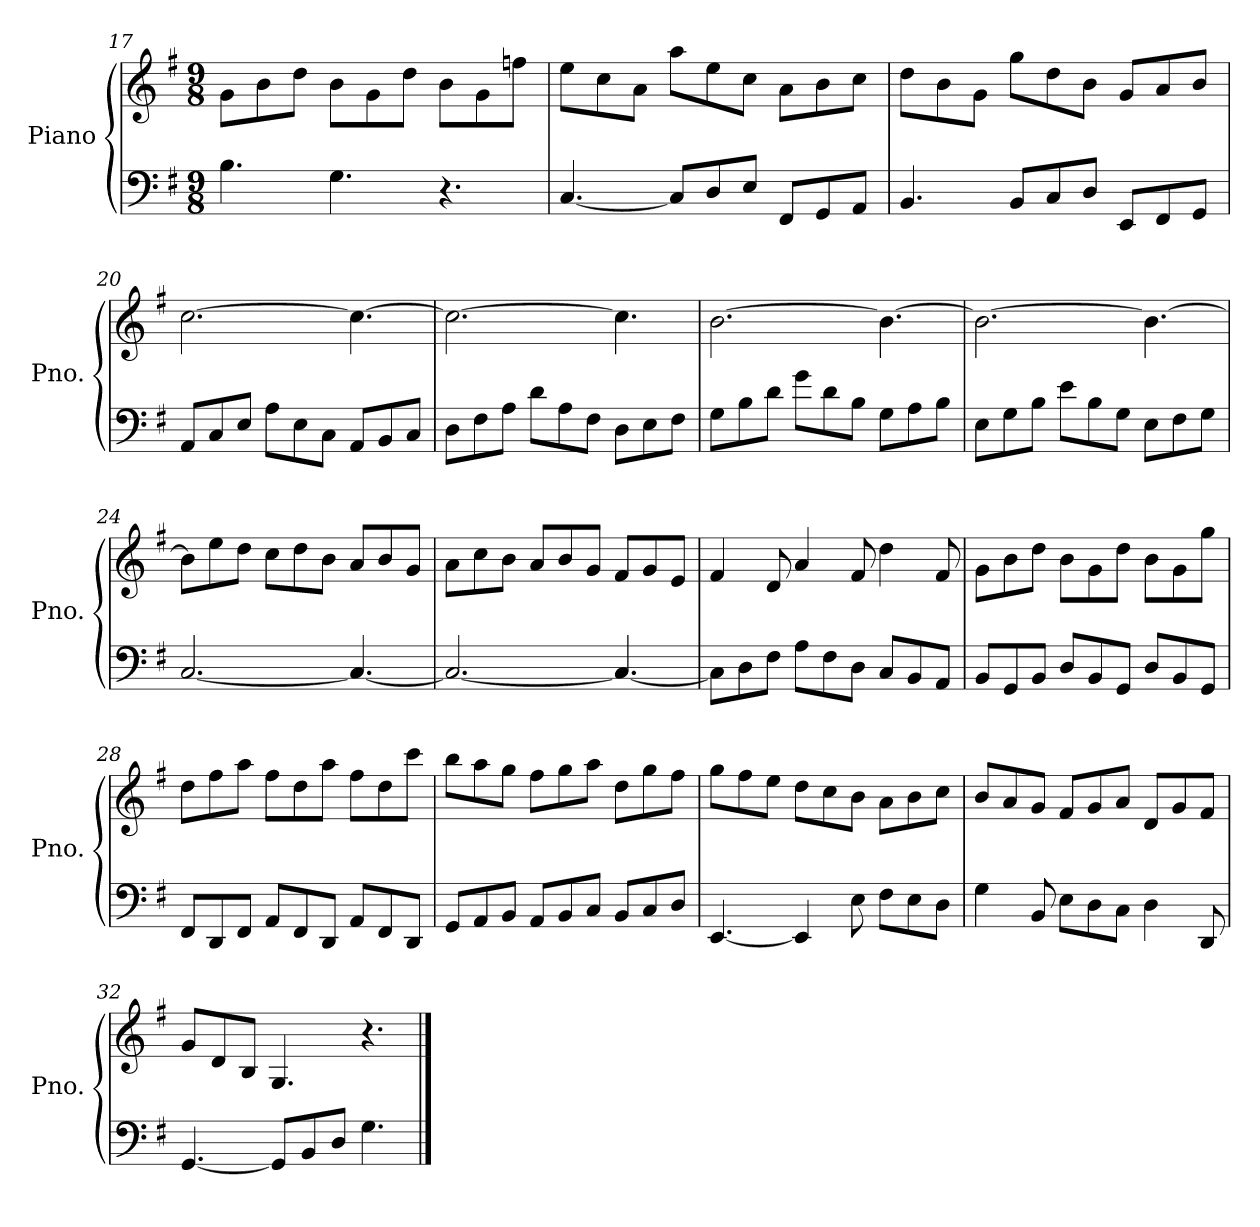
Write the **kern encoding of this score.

**kern	**kern
*part1	*part1
*staff2	*staff1
*I"Piano	*
*I'Pno.	*
*clefF4	*clefG2
*k[f#]	*k[f#]
*M9/8	*M9/8
=17	=17
4.B\	8g\L
.	8b\
.	8dd\J
4.G\	8b\L
.	8g\
.	8dd\J
4.r	8b\L
.	8g\
.	8ffn\J
=18	=18
[4.C/	8ee\L
.	8cc\
.	8a\J
8C/L]	8aa\L
8D/	8ee\
8E/J	8cc\J
8FF#/L	8a\L
8GG/	8b\
8AA/J	8cc\J
=19	=19
4.BB/	8dd\L
.	8b\
.	8g\J
8BB/L	8gg\L
8C/	8dd\
8D/J	8b\J
8EE/L	8g/L
8FF#/	8a/
8GG/J	8b/J
=20	=20
8AA/L	[2.cc\
8C/	.
8E/J	.
8A\L	.
8E\	.
8C\J	.
8AA/L	4.cc\_
8BB/	.
8C/J	.
!!LO:LB:g=z
=21	=21
8D\L	2.cc\_
8F#\	.
8A\J	.
8d\L	.
8A\	.
8F#\J	.
8D\L	4.cc\]
8E\	.
8F#\J	.
=22	=22
8G\L	[2.b\
8B\	.
8d\J	.
8g\L	.
8d\	.
8B\J	.
8G\L	4.b\_
8A\	.
8B\J	.
=23	=23
8E\L	2.b\_
8G\	.
8B\J	.
8e\L	.
8B\	.
8G\J	.
8E\L	4.b\_
8F#\	.
8G\J	.
=24	=24
[2.C/	8b\L]
.	8ee\
.	8dd\J
.	8cc\L
.	8dd\
.	8b\J
4.C/_	8a/L
.	8b/
.	8g/J
=25	=25
2.C/_	8a\L
.	8cc\
.	8b\J
.	8a/L
.	8b/
.	8g/J
4.C/_	8f#/L
.	8g/
.	8e/J
=26	=26
8C\L]	4f#/
8D\	.
8F#\J	8d/
8A\L	4a/
8F#\	.
8D\J	8f#/
8C/L	4dd\
8BB/	.
8AA/J	8f#/
!!LO:LB:g=z
=27	=27
8BB/L	8g\L
8GG/	8b\
8BB/J	8dd\J
8D/L	8b\L
8BB/	8g\
8GG/J	8dd\J
8D/L	8b\L
8BB/	8g\
8GG/J	8gg\J
=28	=28
8FF#/L	8dd\L
8DD/	8ff#\
8FF#/J	8aa\J
8AA/L	8ff#\L
8FF#/	8dd\
8DD/J	8aa\J
8AA/L	8ff#\L
8FF#/	8dd\
8DD/J	8ccc\J
=29	=29
8GG/L	8bb\L
8AA/	8aa\
8BB/J	8gg\J
8AA/L	8ff#\L
8BB/	8gg\
8C/J	8aa\J
8BB/L	8dd\L
8C/	8gg\
8D/J	8ff#\J
=30	=30
[4.EE/	8gg\L
.	8ff#\
.	8ee\J
4EE/]	8dd\L
.	8cc\
8E\	8b\J
8F#\L	8a\L
8E\	8b\
8D\J	8cc\J
=31	=31
4G\	8b/L
.	8a/
8BB/	8g/J
8E\L	8f#/L
8D\	8g/
8C\J	8a/J
4D\	8d/L
.	8g/
8DD/	8f#/J
=32	=32
[4.GG/	8g/L
.	8d/
.	8B/J
8GG/L]	4.G/
8BB/	.
8D/J	.
4.G\	4.r
==	==
*-	*-
